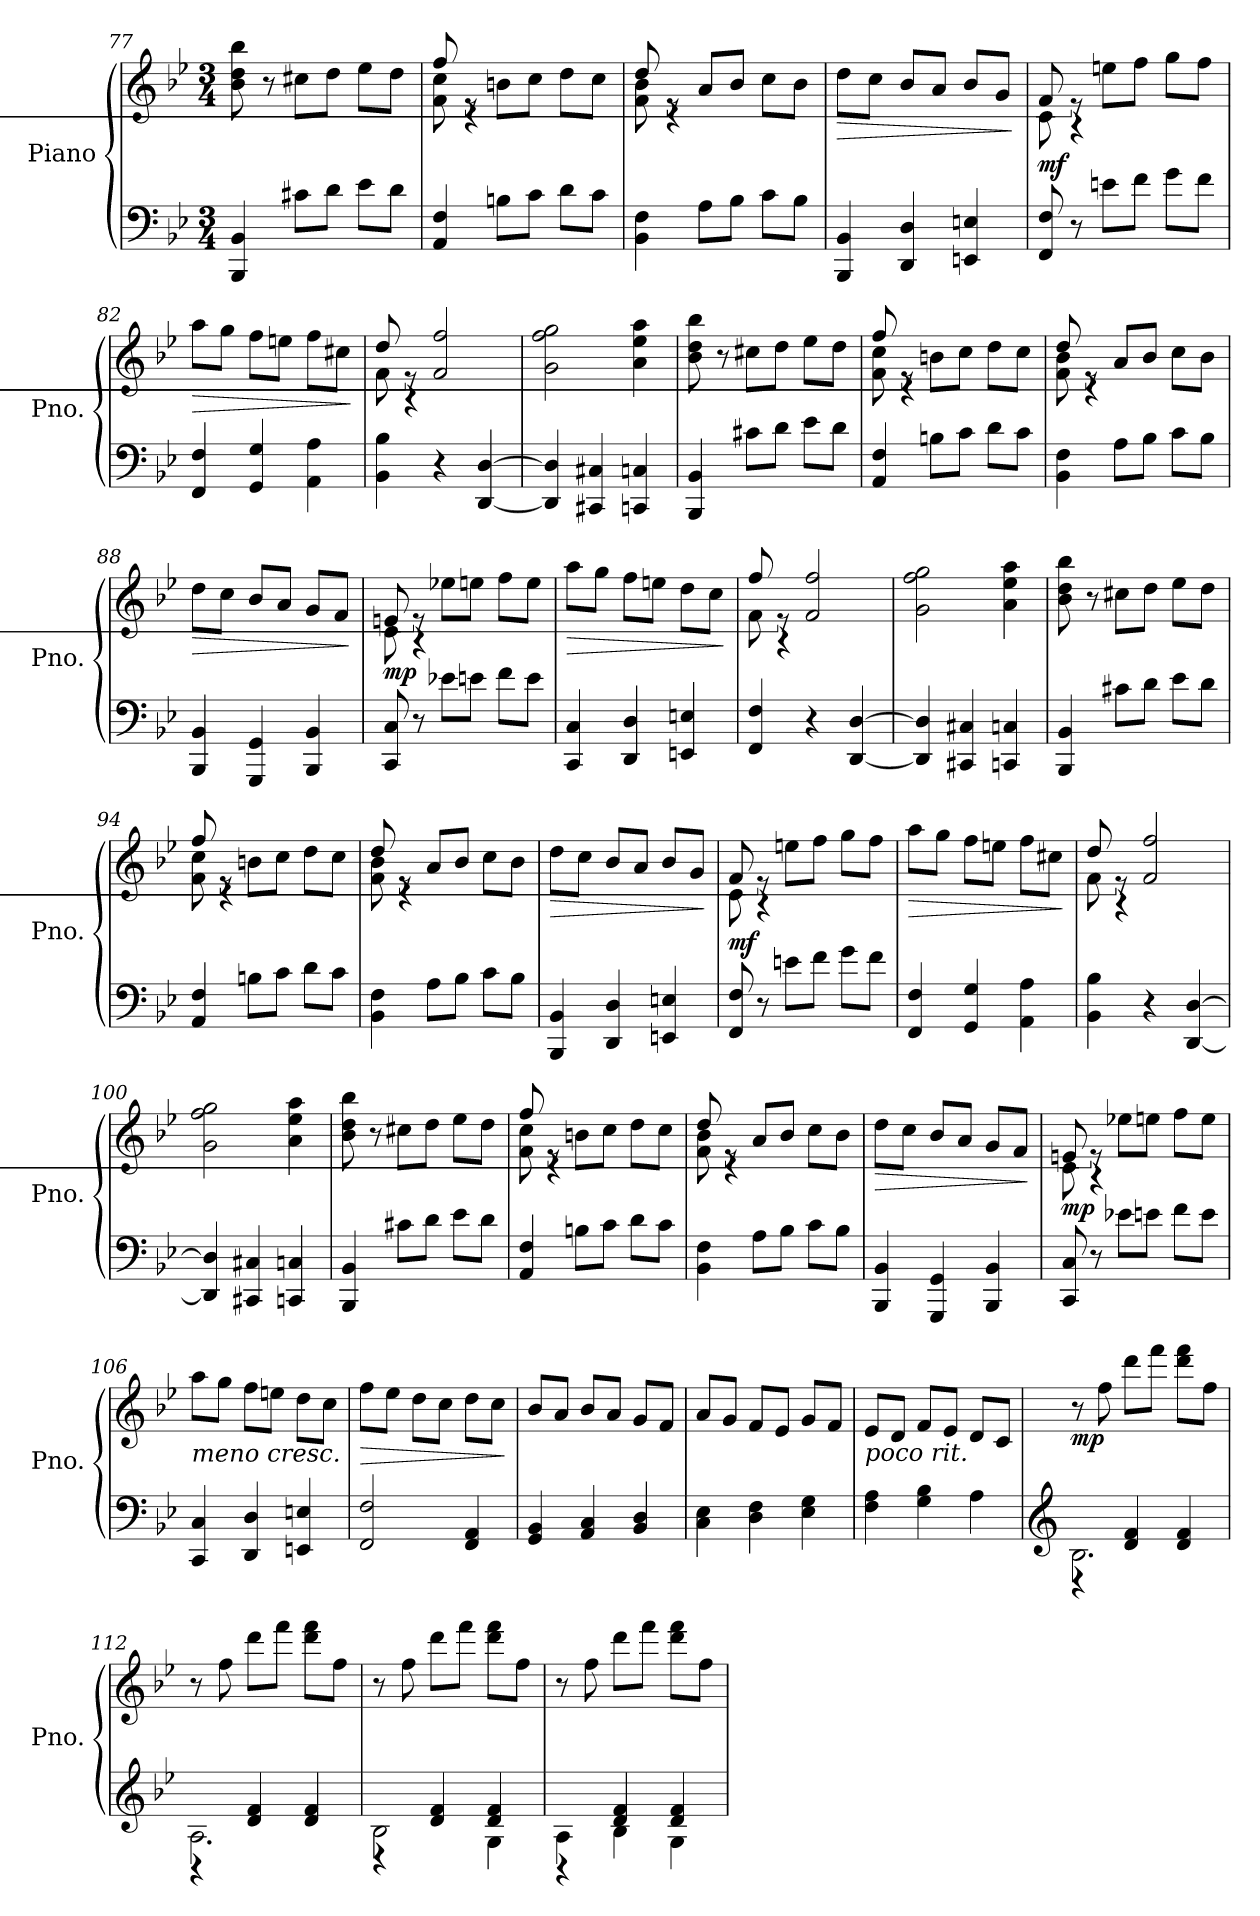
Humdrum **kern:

**kern	**kern	**dynam
*part1	*part1	*part1
*staff2	*staff1	*staff1/2
*I"Piano	*	*
*I'Pno.	*	*
*clefF4	*clefG2	*
*k[b-e-]	*k[b-e-]	*
*M3/4	*M3/4	*
=77	=77	=77
!	!	!LO:DY:a=2
4BBB-/ 4BB-/	8b-\ 8dd\ 8bb-\	other-dynamics
.	8r	.
8c#X\L	8cc#X\L	.
8d\J	8dd\J	.
8e-\L	8ee-\L	.
8d\J	8dd\J	.
!!LO:LB:g=z
=78	=78	=78
*	*^	*
4AA/ 4F/	8ff/	8f\ 8cc\	.
!	!	!LO:N:vis=2.	!
.	8re	8%5r	.
8Bn\L	8bn\L	.	.
8c\J	8cc\J	.	.
8d\L	8dd\L	.	.
8c\J	8cc\J	.	.
=79	=79	=79	=79
4BB-\ 4F\	8dd/	8f\ 8b-\	.
!	!	!LO:N:vis=2.	!
.	8re	8%5r	.
8A\L	8a/L	.	.
8B-\J	8b-/J	.	.
8c\L	8cc\L	.	.
8B-\J	8b-\J	.	.
*	*v	*v	*
=80	=80	=80
!	!	!LO:HP:b
4BBB-/ 4BB-/	8dd\L	>
.	8cc\J	.
4DD/ 4D/	8b-/L	.
.	8a/J	.
4EEn/ 4En/	8b-/L	.
.	8g/J	.
.	.	]
=81	=81	=81
*	*^	*
!	!	!	!LO:DY:b
8FF/ 8F/	8f/	8c\	mf
!	!	!LO:N:vis=2.	!
8r	8re	8%5r	.
8en\L	8een\L	.	.
8f\J	8ff\J	.	.
8g\L	8gg\L	.	.
8f\J	8ff\J	.	.
*	*v	*v	*
=82	=82	=82
!	!	!LO:HP:b
4FF/ 4F/	8aa\L	>
.	8gg\J	.
4GG/ 4G/	8ff\L	.
.	8een\J	.
4AA\ 4A\	8ff\L	.
.	8cc#X\J	.
.	.	]
=83	=83	=83
*	*^	*
4BB-\ 4B-\	8dd/	8f\	.
!	!	!LO:N:vis=2.	!
.	8re	8%5r	.
4r	2f/ 2ff/	.	.
[4DD/ [4D/	.	.	.
*	*v	*v	*
!!LO:LB:g=z
=84	=84	=84
4DD/] 4D/]	2g\ 2ff\ 2gg\	.
4CC#X/ 4C#X/	.	.
4CCn/ 4Cn/	4a\ 4ee-\ 4aa\	.
=85	=85	=85
!	!	!LO:DY:a=2
!	!	!LO:DY:n=1:a=2
4BBB-/ 4BB-/	8b-\ 8dd\ 8bb-\	f other-dynamics
.	8r	.
8c#X\L	8cc#X\L	.
8d\J	8dd\J	.
8e-\L	8ee-\L	.
8d\J	8dd\J	.
=86	=86	=86
*	*^	*
4AA/ 4F/	8ff/	8f\ 8cc\	.
!	!	!LO:N:vis=2.	!
.	8re	8%5r	.
8Bn\L	8bn\L	.	.
8c\J	8cc\J	.	.
8d\L	8dd\L	.	.
8c\J	8cc\J	.	.
=87	=87	=87	=87
4BB-\ 4F\	8dd/	8f\ 8b-\	.
!	!	!LO:N:vis=2.	!
.	8re	8%5r	.
8A\L	8a/L	.	.
8B-\J	8b-/J	.	.
8c\L	8cc\L	.	.
8B-\J	8b-\J	.	.
*	*v	*v	*
=88	=88	=88
!	!	!LO:HP:b
4BBB-/ 4BB-/	8dd\L	>
.	8cc\J	.
4GGG/ 4GG/	8b-/L	.
.	8a/J	.
4BBB-/ 4BB-/	8g/L	.
.	8f/J	.
.	.	]
=89	=89	=89
*	*^	*
!	!	!	!LO:DY:b
8CC/ 8C/	8en/	8c\	mp
!	!	!LO:N:vis=2.	!
8r	8re	8%5r	.
8e-X\L	8ee-X\L	.	.
8en\J	8een\J	.	.
8f\L	8ff\L	.	.
8e\J	8ee\J	.	.
*	*v	*v	*
!!LO:LB:g=z
=90	=90	=90
!	!	!LO:HP:b
4CC/ 4C/	8aa\L	>
.	8gg\J	.
4DD/ 4D/	8ff\L	.
.	8een\J	.
4EEn/ 4En/	8dd\L	.
.	8cc\J	.
.	.	]
=91	=91	=91
*	*^	*
4FF/ 4F/	8ff/	8f\	.
!	!	!LO:N:vis=2.	!
.	8re	8%5r	.
4r	2f/ 2ff/	.	.
[4DD/ [4D/	.	.	.
*	*v	*v	*
=92	=92	=92
4DD/] 4D/]	2g\ 2ff\ 2gg\	.
4CC#X/ 4C#X/	.	.
4CCn/ 4Cn/	4a\ 4ee-\ 4aa\	.
=93	=93	=93
!	!	!LO:DY:a=2
4BBB-/ 4BB-/	8b-\ 8dd\ 8bb-\	other-dynamics
.	8r	.
8c#X\L	8cc#X\L	.
8d\J	8dd\J	.
8e-\L	8ee-\L	.
8d\J	8dd\J	.
=94	=94	=94
*	*^	*
4AA/ 4F/	8ff/	8f\ 8cc\	.
!	!	!LO:N:vis=2.	!
.	8re	8%5r	.
8Bn\L	8bn\L	.	.
8c\J	8cc\J	.	.
8d\L	8dd\L	.	.
8c\J	8cc\J	.	.
=95	=95	=95	=95
4BB-\ 4F\	8dd/	8f\ 8b-\	.
!	!	!LO:N:vis=2.	!
.	8re	8%5r	.
8A\L	8a/L	.	.
8B-\J	8b-/J	.	.
8c\L	8cc\L	.	.
8B-\J	8b-\J	.	.
*	*v	*v	*
=96	=96	=96
!	!	!LO:HP:b
4BBB-/ 4BB-/	8dd\L	>
.	8cc\J	.
4DD/ 4D/	8b-/L	.
.	8a/J	.
4EEn/ 4En/	8b-/L	.
.	8g/J	.
.	.	]
!!LO:PB:g=z
=97	=97	=97
*	*^	*
!	!	!	!LO:DY:b
8FF/ 8F/	8f/	8c\	mf
!	!	!LO:N:vis=2.	!
8r	8re	8%5r	.
8en\L	8een\L	.	.
8f\J	8ff\J	.	.
8g\L	8gg\L	.	.
8f\J	8ff\J	.	.
*	*v	*v	*
=98	=98	=98
!	!	!LO:HP:b
4FF/ 4F/	8aa\L	>
.	8gg\J	.
4GG/ 4G/	8ff\L	.
.	8een\J	.
4AA\ 4A\	8ff\L	.
.	8cc#X\J	.
.	.	]
=99	=99	=99
*	*^	*
4BB-\ 4B-\	8dd/	8f\	.
!	!	!LO:N:vis=2.	!
.	8re	8%5r	.
4r	2f/ 2ff/	.	.
[4DD/ [4D/	.	.	.
*	*v	*v	*
=100	=100	=100
4DD/] 4D/]	2g\ 2ff\ 2gg\	.
4CC#X/ 4C#X/	.	.
4CCn/ 4Cn/	4a\ 4ee-\ 4aa\	.
=101	=101	=101
!	!	!LO:DY:a=2
!	!	!LO:DY:n=1:a=2
4BBB-/ 4BB-/	8b-\ 8dd\ 8bb-\	f other-dynamics
.	8r	.
8c#X\L	8cc#X\L	.
8d\J	8dd\J	.
8e-\L	8ee-\L	.
8d\J	8dd\J	.
=102	=102	=102
*	*^	*
4AA/ 4F/	8ff/	8f\ 8cc\	.
!	!	!LO:N:vis=2.	!
.	8re	8%5r	.
8Bn\L	8bn\L	.	.
8c\J	8cc\J	.	.
8d\L	8dd\L	.	.
8c\J	8cc\J	.	.
!!LO:LB:g=z	!!
=103	=103	=103	=103
4BB-\ 4F\	8dd/	8f\ 8b-\	.
!	!	!LO:N:vis=2.	!
.	8re	8%5r	.
8A\L	8a/L	.	.
8B-\J	8b-/J	.	.
8c\L	8cc\L	.	.
8B-\J	8b-\J	.	.
*	*v	*v	*
=104	=104	=104
!	!	!LO:HP:b
4BBB-/ 4BB-/	8dd\L	>
.	8cc\J	.
4GGG/ 4GG/	8b-/L	.
.	8a/J	.
4BBB-/ 4BB-/	8g/L	.
.	8f/J	.
.	.	]
=105	=105	=105
*	*^	*
!	!	!	!LO:DY:b
8CC/ 8C/	8en/	8c\	mp
!	!	!LO:N:vis=2.	!
8r	8re	8%5r	.
8e-X\L	8ee-X\L	.	.
8en\J	8een\J	.	.
8f\L	8ff\L	.	.
8e\J	8ee\J	.	.
*	*v	*v	*
=106	=106	=106
!	!LO:TX:b:i:t=meno cresc.	!
4CC/ 4C/	8aa\L	.
.	8gg\J	.
4DD/ 4D/	8ff\L	.
.	8een\J	.
4EEn/ 4En/	8dd\L	.
.	8cc\J	.
=107	=107	=107
!	!	!LO:HP:b
2FF/ 2F/	8ff\L	>
.	8ee-\J	.
.	8dd\L	.
.	8cc\J	.
4FF/ 4AA/	8dd\L	.
.	8cc\J	.
.	.	]
=108	=108	=108
4GG/ 4BB-/	8b-/L	.
.	8a/J	.
4AA/ 4C/	8b-/L	.
.	8a/J	.
4BB-/ 4D/	8g/L	.
.	8f/J	.
=109	=109	=109
4C\ 4E-\	8a/L	.
.	8g/J	.
4D\ 4F\	8f/L	.
.	8e-/J	.
4E-\ 4G\	8g/L	.
.	8f/J	.
!!LO:LB:g=z
=110	=110	=110
!	!LO:TX:b:i:t=poco rit.	!
4F\ 4A\	8e-/L	.
.	8d/J	.
4G\ 4B-\	8f/L	.
.	8e-/J	.
4A\	8d/L	.
.	8c/J	.
=111	=111	=111
*clefG2	*	*
*^	*	*
!	!	!	!LO:DY:b
2.B-\	4r	8r	mp
.	.	8ff\	.
.	4d/ 4f/	8ddd\L	.
.	.	8fff\J	.
.	4d/ 4f/	8ddd\ 8fff\L	.
.	.	8ff\J	.
=112	=112	=112	=112
2.A\	4r	8r	.
.	.	8ff\	.
.	4d/ 4f/	8ddd\L	.
.	.	8fff\J	.
.	4d/ 4f/	8ddd\ 8fff\L	.
.	.	8ff\J	.
=113	=113	=113	=113
2B-\	4r	8r	.
.	.	8ff\	.
.	4d/ 4f/	8ddd\L	.
.	.	8fff\J	.
4G\	4d/ 4f/	8ddd\ 8fff\L	.
.	.	8ff\J	.
=114	=114	=114	=114
4A\	4r	8r	.
.	.	8ff\	.
4B-\	4d/ 4f/	8ddd\L	.
.	.	8fff\J	.
4G\	4d/ 4f/	8ddd\ 8fff\L	.
.	.	8ff\J	.
*v	*v	*	*
=	=	=
*-	*-	*-
